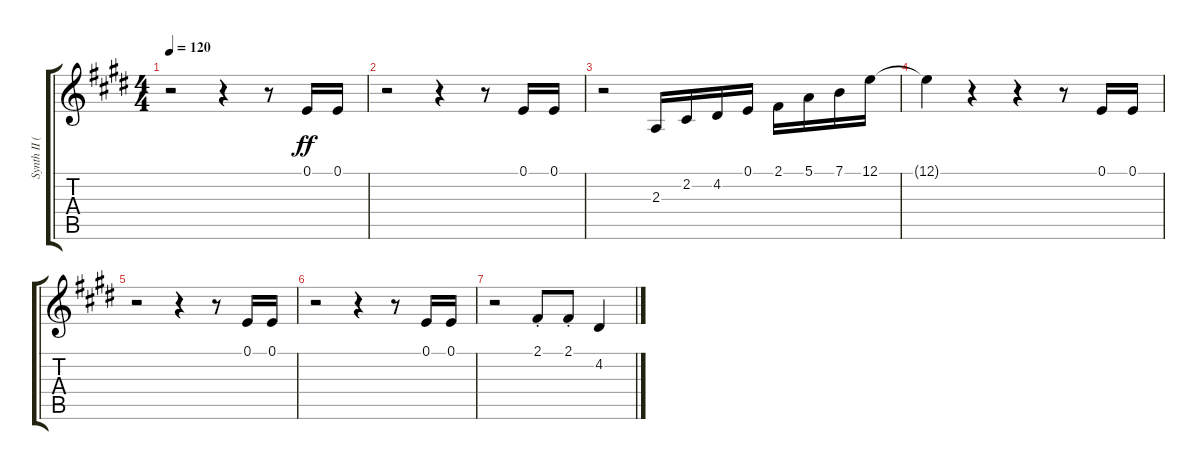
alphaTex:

\track ("Synth II (Kotobuki Tsumugi)" "Synth II (") {instrument brasssection}
\staff {score tabs}
\tuning (E4 B3 G3 D3 A2 E2) {hide}
\ts (4 4)
\tempo 120
\clef g2
\ks e
r.2{dy ff} r.4 r.8 0.1.16 0.1.16 |
r.2 r.4 r.8 0.1.16 0.1.16 |
r.2 2.3.16 2.2.16 4.2.16 0.1.16 2.1.16 5.1.16 7.1.16 12.1.16 |
12.1{t}.4 r.4 r.4 r.8 0.1.16 0.1.16 |
r.2 r.4 r.8 0.1.16 0.1.16 |
r.2 r.4 r.8 0.1.16 0.1.16 |
r.2 2.1{st}.8 2.1{st}.8 4.2.4
